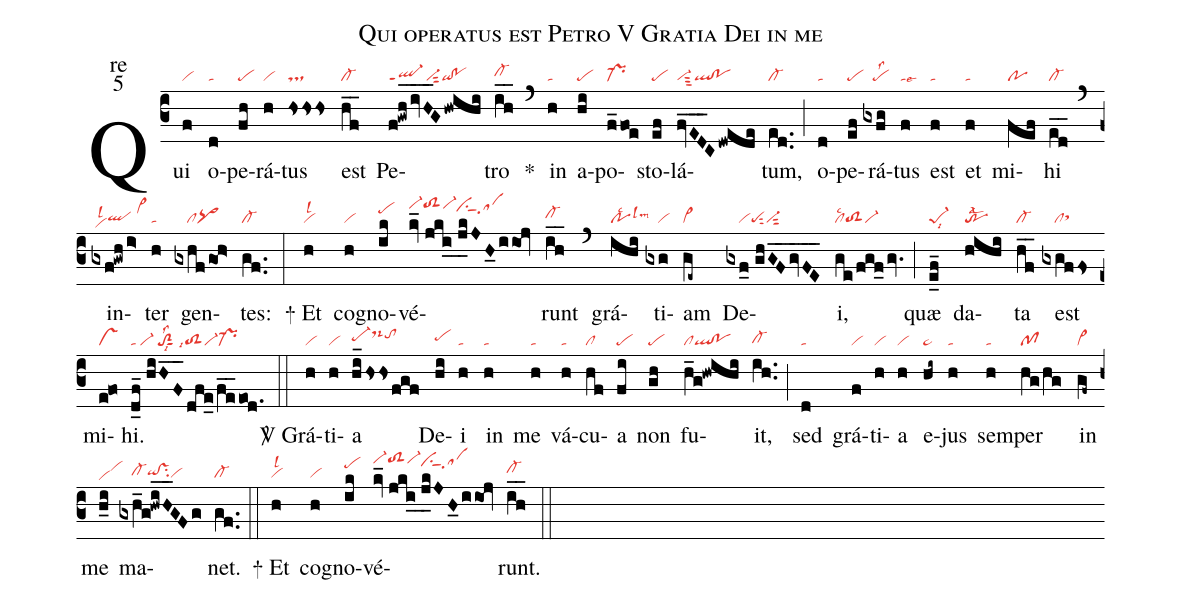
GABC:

name:Qui operatus est Petro V Gratia Dei in me;
office-part:re;
mode:5;
nabc-lines:1;
%%
(c3) Qui(f|vi) o(d|ta)pe(fh|pe)rá(h|vi)tus(hshshs|ts) est(hf__|cl-) Pe(f!gwh_/ivH__G/hwihi|ql-ppt1vi-sut2qi!po)tro(ih__|cl-hh) <sp>*</sp>(`) in(h|ta) a(hi|pe)po(f_foe|pr-)sto(ef|pe)lá(fvED___Cdwede|vi-sut3ql!po)tum,(ed..|cl-) (;) o(d|ta)pe(ef|pe)rá(gxfg|///pelss2)tus(f|talse6) est(f|ta) et(f|ta) mi(fef|po)hi(ed__|cl-) (`) in(gxf!gwh/i>|/vihdlsl2qlhg/vi>hj)ter(h|ta) gen(gxhf/goh>|////clpq>)tes:(gf..|cl-) (:)

<sp>+</sp> Et(h|vilsl2) cog(h|vi)no(ik|pehj)vé(kv_//jki_//j_kJH_0/iioj|vi-hltoS2hlvi-hlvihksu1sut1sahj)runt(ih__|cl-hh) (`) grá(ihi|polsc2lslm3)ti(gxg|////vi)am(ge~|vi>) De(gxf_0//ghGF__gvFE___|////vipesut2vi-sut2)i,(ge/fgf_/gv.|cllsc2toS2vi-) (;) quæ(e_f_|pe-1lsi8) da(hihi|trlsal2)ta(hf__|cl-) est(gxgffs|////clsthh) mi(e@fo|vs)hi.(d_f_//hiHF__/dfe_/fe__eod.|ta/vi-/toS2sut1lss2lsi8/toS2lsi7vi-pr-) (::)

<sp>V/</sp> Grá(h|vi)ti(h|vi)a(hi_hshsfgf|pe-hhds-hjtohi) De(hi|pehh)i(h|ta) in(h|ta) me(h|ta) vá(h|ta)cu(hf|cl)a(fi|pe) non(gh|pe) fu(h_g!hwihi|clql!po)it,(ih..|cl-hg) (;) sed(d|ta) grá(f|vi)ti(h|vi)a(h|vi) e(hi~|pe~)jus(h|ta) sem(h|ta)per(hg/hg|pf) in(gf~|vi>) me(h_i|vihevihi) ma(gxh_g!hwiH__GFg|////cl-hgqihg!vshgsu2vi)net.(gf..|cl-) (::)

<sp>+</sp> Et(h|vilsl2) cog(h|vi)no(ik|pehj)vé(kv_//jki_//j_kJH_0/iioj|vi-hltoS2hlvi-hlvihksu1sut1sahj)runt.(ih__|cl-hh) (::)
